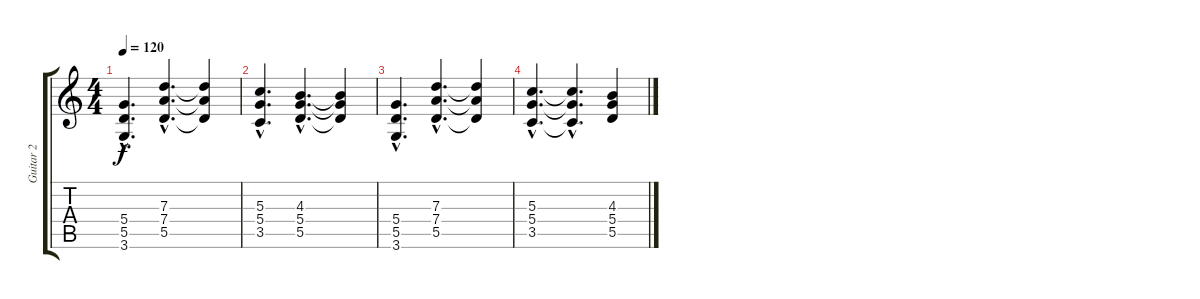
\track ("Guitar 2" "Guitar 2") {instrument distortionguitar}
\staff {score tabs}
\tuning (E4 B3 G3 D3 A2 E2) {hide}
\ts (4 4)
\tempo 120
\clef g2
\ks c
(5.4{hac} 5.5{hac} 3.6{hac}).4{d dy f} (7.3{hac} 7.4{hac} 5.5{hac}).4{d} (7.3{t} 7.4{t} 5.5{t}).4 |
(5.3{hac} 5.4{hac} 3.5{hac}).4{d} (4.3{hac} 5.4{hac} 5.5{hac}).4{d} (4.3{t} 5.4{t} 5.5{t}).4 |
(5.4{hac} 5.5{hac} 3.6{hac}).4{d} (7.3{hac} 7.4{hac} 5.5{hac}).4{d} (7.3{t} 7.4{t} 5.5{t}).4 |
(5.3{hac} 5.4{hac} 3.5{hac}).4{d} (5.3{hac t} 5.4{hac t} 3.5{hac t}).4{d} (4.3 5.4 5.5).4
